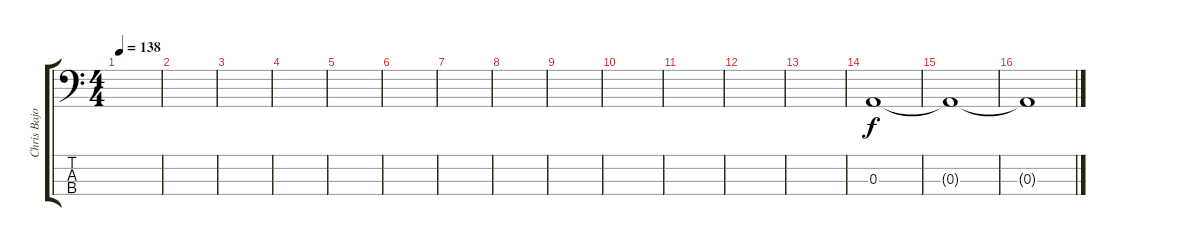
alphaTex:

\track ("Chris Bajo" "Chris Bajo") {instrument electricbasspick}
\staff {score tabs}
\tuning (G2 D2 A1 E1) {hide}
\ts (4 4)
\tempo 138
\clef f4
\ks c
|
|
|
|
|
|
|
|
|
|
|
|
|
0.3.1 |
0.3{t}.1 |
0.3{t}.1
